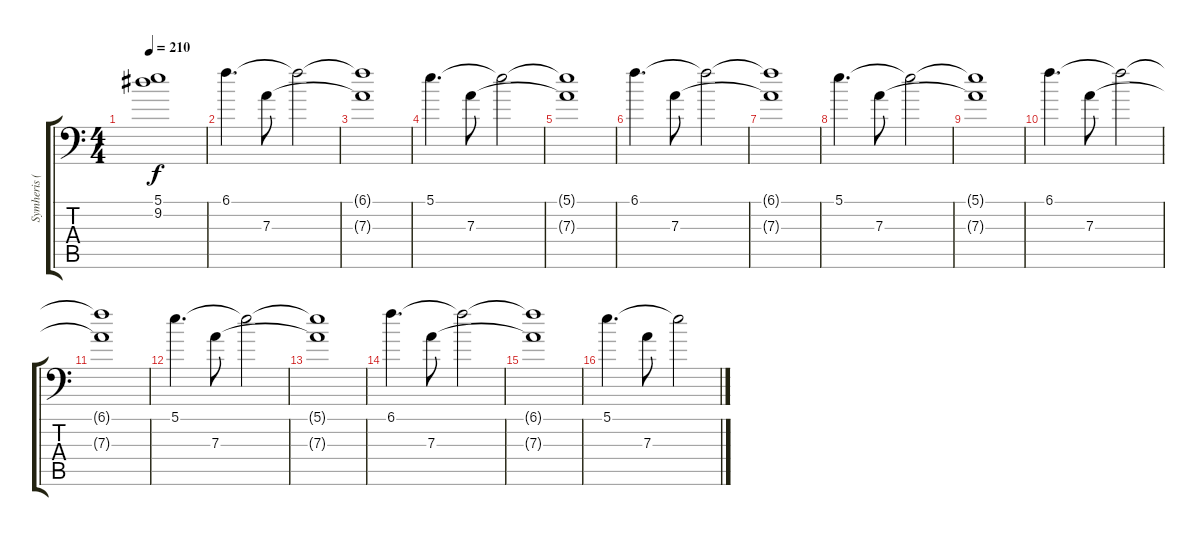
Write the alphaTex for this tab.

\track ("Symheris (Lead)" "Symheris (") {instrument distortionguitar}
\staff {score tabs}
\tuning (B3 Gb3 D3 A2 E2 A1) {hide}
\ts (4 4)
\tempo 210
\clef f4
\ks c
(5.1{t} 9.2{t}).1{dy f} |
6.1.4{d} 7.3.8 6.1{t}.2 |
(6.1{t} 7.3{t}).1 |
5.1.4{d} 7.3.8 5.1{t}.2 |
(5.1{t} 7.3{t}).1 |
6.1.4{d} 7.3.8 6.1{t}.2 |
(6.1{t} 7.3{t}).1 |
5.1.4{d} 7.3.8 5.1{t}.2 |
(5.1{t} 7.3{t}).1 |
6.1.4{d} 7.3.8 6.1{t}.2 |
(6.1{t} 7.3{t}).1 |
5.1.4{d} 7.3.8 5.1{t}.2 |
(5.1{t} 7.3{t}).1 |
6.1.4{d} 7.3.8 6.1{t}.2 |
(6.1{t} 7.3{t}).1 |
5.1.4{d} 7.3.8 5.1{t}.2
